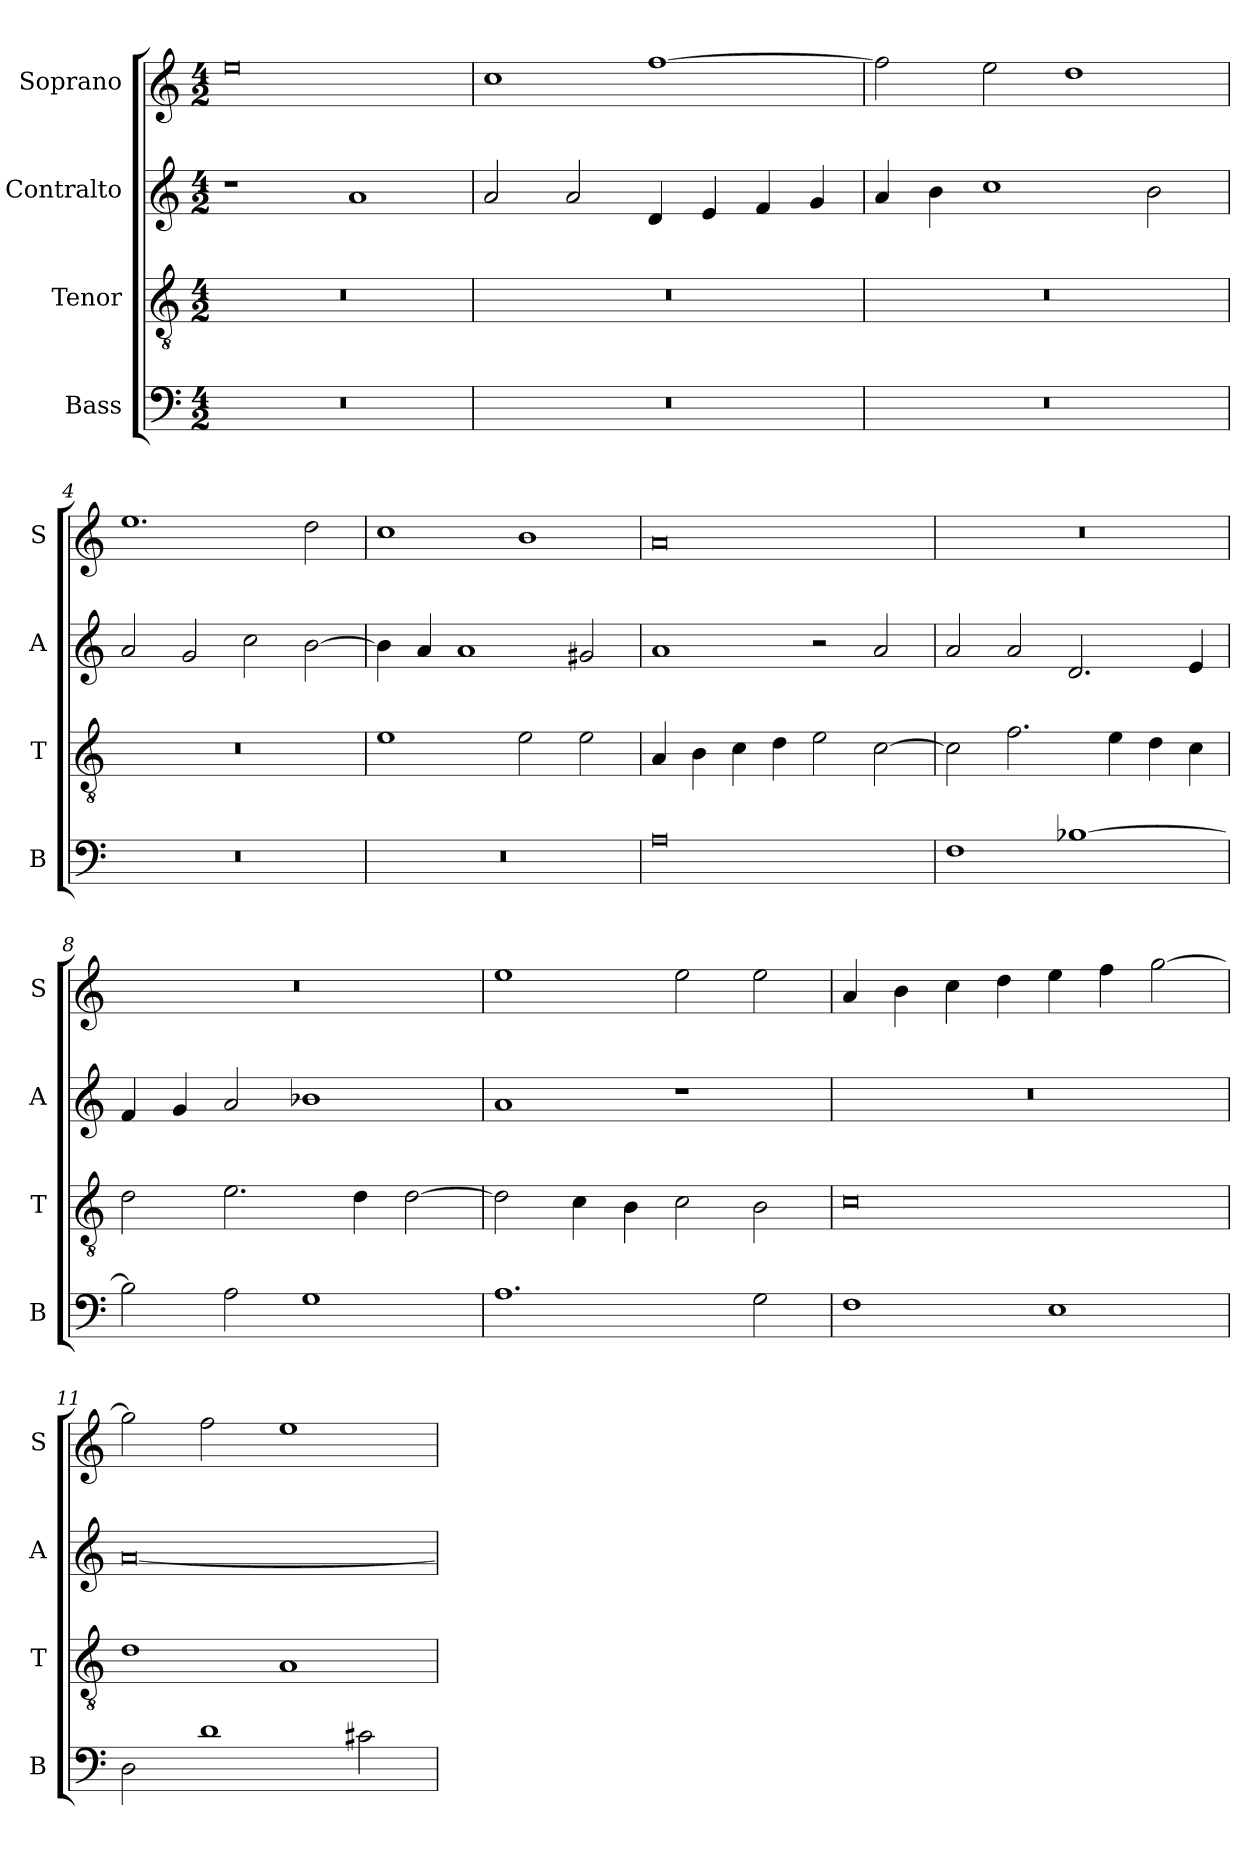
**kern	**kern	**kern	**kern
*part4	*part3	*part2	*part1
*staff4	*staff3	*staff2	*staff1
*I"Bass	*I"Tenor	*I"Contralto	*I"Soprano
*I'B	*I'T	*I'A	*I'S
*clefF4	*clefGv2	*clefG2	*clefG2
*k[]	*k[]	*k[]	*k[]
*A:aeo	*A:aeo	*A:aeo	*A:aeo
*M4/2	*M4/2	*M4/2	*M4/2
=1	=1	=1	=1
0r	0r	1r	0ee
.	.	1a	.
=2	=2	=2	=2
0r	0r	2a	1cc
.	.	2a	.
.	.	4d	[1ff
.	.	4e	.
.	.	4f	.
.	.	4g	.
=3	=3	=3	=3
0r	0r	4a	2ff]
.	.	4b	.
.	.	1cc	2ee
.	.	.	1dd
.	.	2b	.
=4	=4	=4	=4
0r	0r	2a	1.ee
.	.	2g	.
.	.	2cc	.
.	.	[2b	2dd
=5	=5	=5	=5
0r	1e	4b]	1cc
.	.	4a	.
.	.	1a	.
.	2e	.	1b
.	2e	2g#X	.
=6	=6	=6	=6
0A	4A	1a	0a
.	4B	.	.
.	4c	.	.
.	4d	.	.
.	2e	2r	.
.	[2c	2a	.
=7	=7	=7	=7
1F	2c]	2a	0r
.	2.f	2a	.
[1B-X	.	2.d	.
.	4e	.	.
.	4d	.	.
.	4c	4e	.
=8	=8	=8	=8
2B-]	2d	4f	0r
.	.	4g	.
2A	2.e	2a	.
1G	.	1b-X	.
.	4d	.	.
.	[2d	.	.
=9	=9	=9	=9
1.A	2d]	1a	1ee
.	4c	.	.
.	4B	.	.
.	2c	1r	2ee
2G	2B	.	2ee
=10	=10	=10	=10
1F	0c	0r	4a
.	.	.	4b
.	.	.	4cc
.	.	.	4dd
1E	.	.	4ee
.	.	.	4ff
.	.	.	[2gg
=11	=11	=11	=11
2D	1d	[0a	2gg]
1d	.	.	2ff
.	1A	.	1ee
2c#X	.	.	.
=	=	=	=
*-	*-	*-	*-
